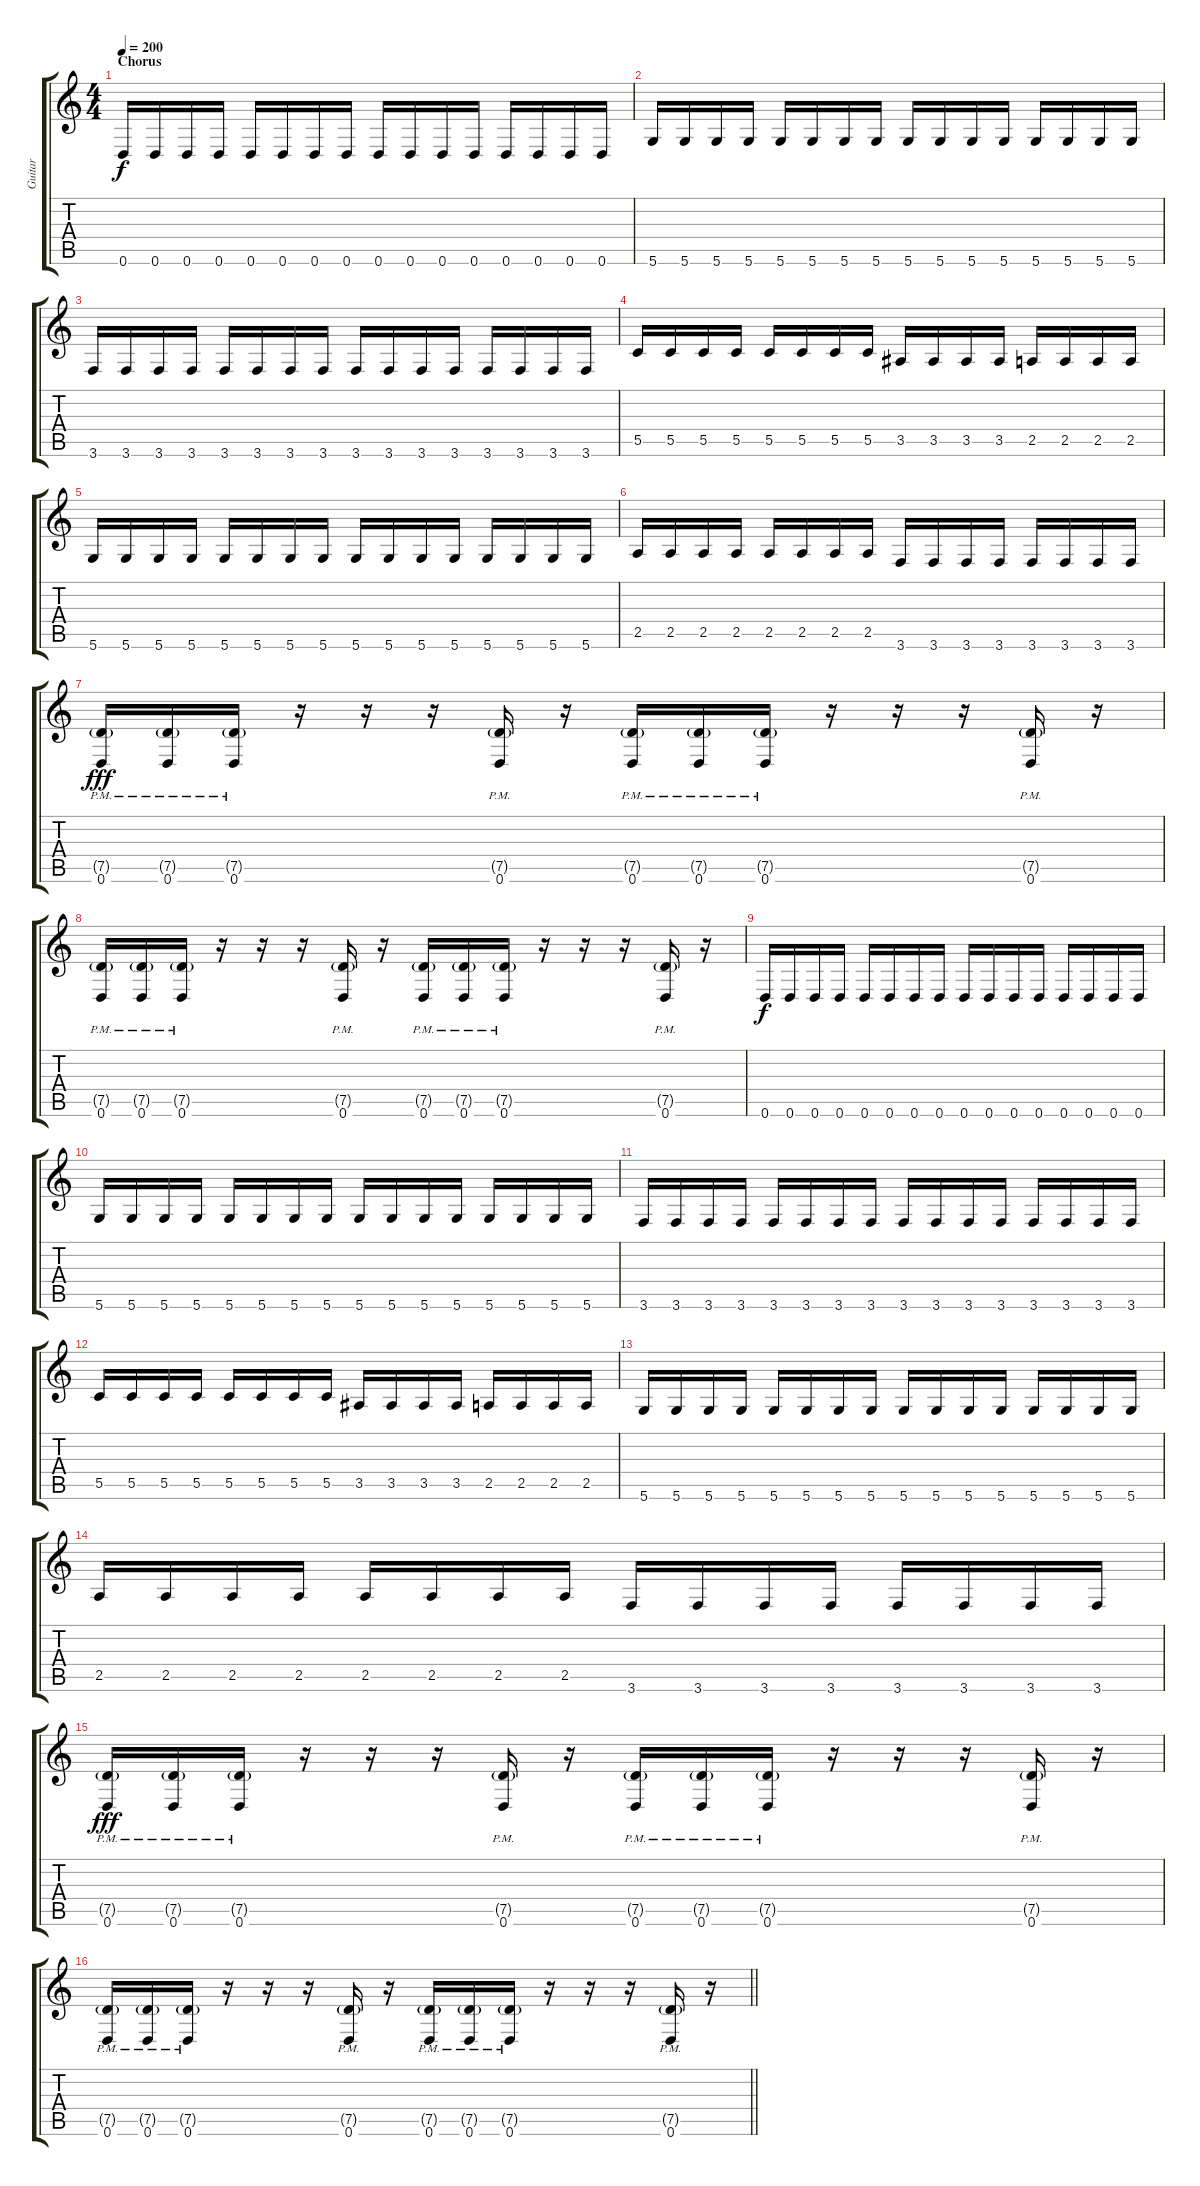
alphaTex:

\track ("Guitar" "Guitar") {instrument distortionguitar}
\staff {score tabs}
\tuning (D4 A3 F3 C3 G2 D2) {hide}
\ts (4 4)
\section ("" "Chorus")
\tempo 200
\clef g2
\ks c
0.6.16{dy f} 0.6.16 0.6.16 0.6.16 0.6.16 0.6.16 0.6.16 0.6.16 0.6.16 0.6.16 0.6.16 0.6.16 0.6.16 0.6.16 0.6.16 0.6.16 |
5.6.16 5.6.16 5.6.16 5.6.16 5.6.16 5.6.16 5.6.16 5.6.16 5.6.16 5.6.16 5.6.16 5.6.16 5.6.16 5.6.16 5.6.16 5.6.16 |
3.6.16 3.6.16 3.6.16 3.6.16 3.6.16 3.6.16 3.6.16 3.6.16 3.6.16 3.6.16 3.6.16 3.6.16 3.6.16 3.6.16 3.6.16 3.6.16 |
5.5.16 5.5.16 5.5.16 5.5.16 5.5.16 5.5.16 5.5.16 5.5.16 3.5.16 3.5.16 3.5.16 3.5.16 2.5.16 2.5.16 2.5.16 2.5.16 |
5.6.16 5.6.16 5.6.16 5.6.16 5.6.16 5.6.16 5.6.16 5.6.16 5.6.16 5.6.16 5.6.16 5.6.16 5.6.16 5.6.16 5.6.16 5.6.16 |
2.5.16 2.5.16 2.5.16 2.5.16 2.5.16 2.5.16 2.5.16 2.5.16 3.6.16 3.6.16 3.6.16 3.6.16 3.6.16 3.6.16 3.6.16 3.6.16 |
(7.5{g pm} 0.6{pm}).16{dy fff} (7.5{g pm} 0.6{pm}).16 (7.5{g pm} 0.6{pm}).16 r.16 r.16 r.16 (7.5{g pm} 0.6{pm}).16 r.16 (7.5{g pm} 0.6{pm}).16 (7.5{g pm} 0.6{pm}).16 (7.5{g pm} 0.6{pm}).16 r.16 r.16 r.16 (7.5{g pm} 0.6{pm}).16 r.16 |
(7.5{g pm} 0.6{pm}).16 (7.5{g pm} 0.6{pm}).16 (7.5{g pm} 0.6{pm}).16 r.16 r.16 r.16 (7.5{g pm} 0.6{pm}).16 r.16 (7.5{g pm} 0.6{pm}).16 (7.5{g pm} 0.6{pm}).16 (7.5{g pm} 0.6{pm}).16 r.16 r.16 r.16 (7.5{g pm} 0.6{pm}).16 r.16 |
0.6.16{dy f} 0.6.16 0.6.16 0.6.16 0.6.16 0.6.16 0.6.16 0.6.16 0.6.16 0.6.16 0.6.16 0.6.16 0.6.16 0.6.16 0.6.16 0.6.16 |
5.6.16 5.6.16 5.6.16 5.6.16 5.6.16 5.6.16 5.6.16 5.6.16 5.6.16 5.6.16 5.6.16 5.6.16 5.6.16 5.6.16 5.6.16 5.6.16 |
3.6.16 3.6.16 3.6.16 3.6.16 3.6.16 3.6.16 3.6.16 3.6.16 3.6.16 3.6.16 3.6.16 3.6.16 3.6.16 3.6.16 3.6.16 3.6.16 |
5.5.16 5.5.16 5.5.16 5.5.16 5.5.16 5.5.16 5.5.16 5.5.16 3.5.16 3.5.16 3.5.16 3.5.16 2.5.16 2.5.16 2.5.16 2.5.16 |
5.6.16 5.6.16 5.6.16 5.6.16 5.6.16 5.6.16 5.6.16 5.6.16 5.6.16 5.6.16 5.6.16 5.6.16 5.6.16 5.6.16 5.6.16 5.6.16 |
2.5.16 2.5.16 2.5.16 2.5.16 2.5.16 2.5.16 2.5.16 2.5.16 3.6.16 3.6.16 3.6.16 3.6.16 3.6.16 3.6.16 3.6.16 3.6.16 |
(7.5{g pm} 0.6{pm}).16{dy fff} (7.5{g pm} 0.6{pm}).16 (7.5{g pm} 0.6{pm}).16 r.16 r.16 r.16 (7.5{g pm} 0.6{pm}).16 r.16 (7.5{g pm} 0.6{pm}).16 (7.5{g pm} 0.6{pm}).16 (7.5{g pm} 0.6{pm}).16 r.16 r.16 r.16 (7.5{g pm} 0.6{pm}).16 r.16 |
\barLineRight lightlight
(7.5{g pm} 0.6{pm}).16 (7.5{g pm} 0.6{pm}).16 (7.5{g pm} 0.6{pm}).16 r.16 r.16 r.16 (7.5{g pm} 0.6{pm}).16 r.16 (7.5{g pm} 0.6{pm}).16 (7.5{g pm} 0.6{pm}).16 (7.5{g pm} 0.6{pm}).16 r.16 r.16 r.16 (7.5{g pm} 0.6{pm}).16 r.16
